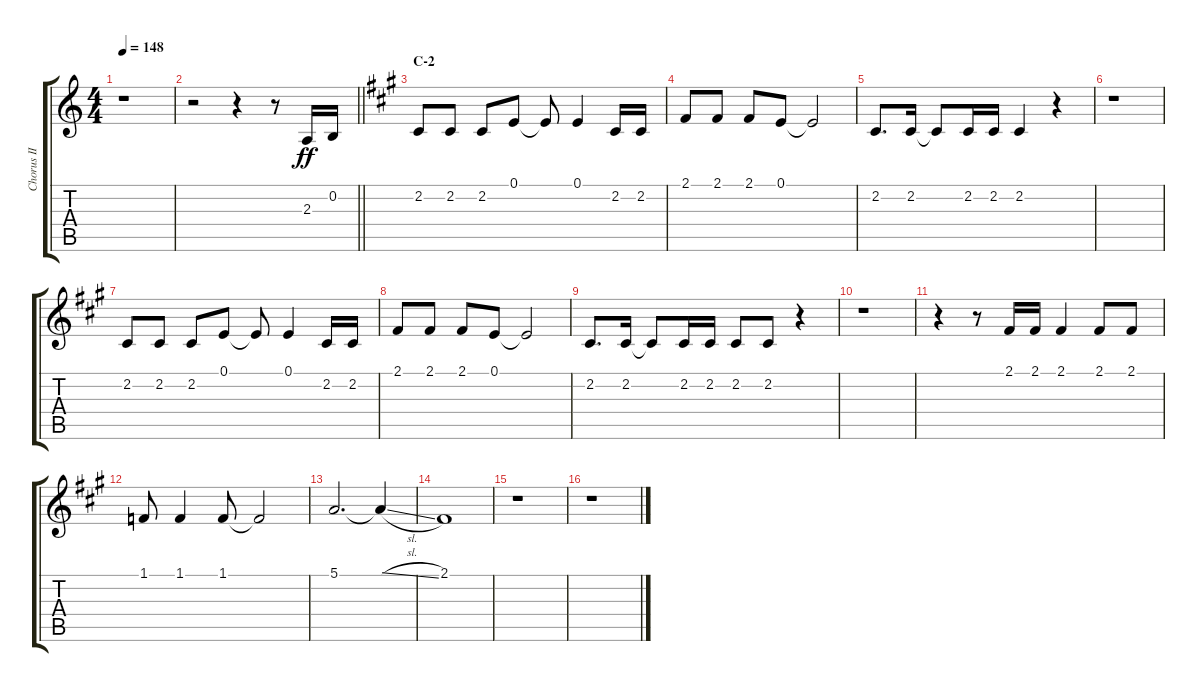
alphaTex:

\track ("Chorus II" "Chorus II") {instrument voiceoohs}
\staff {score tabs}
\tuning (E4 B3 G3 D3 A2 E2) {hide}
\ts (4 4)
\tempo 148
\clef g2
\ks c
r.1{dy ff} |
\barLineRight lightlight
r.2 r.4 r.8 2.3.16 0.2.16 |
\section ("" "C-2")
\ks a
2.2.8 2.2.8 2.2.8 0.1.8 0.1{t}.8 0.1.4 2.2.16 2.2.16 |
2.1.8 2.1.8 2.1.8 0.1.8 0.1{t}.2 |
2.2.8{d} 2.2.16 2.2{t}.8 2.2.16 2.2.16 2.2.4 r.4 |
r.1 |
2.2.8 2.2.8 2.2.8 0.1.8 0.1{t}.8 0.1.4 2.2.16 2.2.16 |
2.1.8 2.1.8 2.1.8 0.1.8 0.1{t}.2 |
2.2.8{d} 2.2.16 2.2{t}.8 2.2.16 2.2.16 2.2.8 2.2.8 r.4 |
r.1 |
r.4 r.8 2.1.16 2.1.16 2.1.4 2.1.8 2.1.8 |
1.1.8 1.1.4 1.1.8 1.1{t}.2 |
5.1.2{d} 5.1{sl t}.4 |
2.1.1 |
r.1 |
r.1
